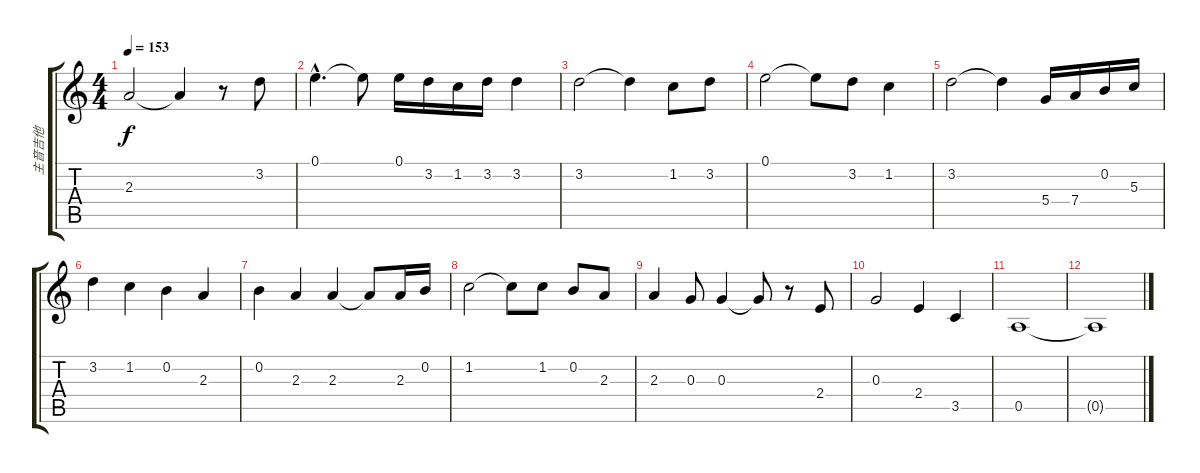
\track ("主音吉他" "主音吉他") {instrument acousticguitarsteel}
\staff {score tabs}
\tuning (E4 B3 G3 D3 A2 E2) {hide}
\ts (4 4)
\tempo 153
\clef g2
\ks c
2.3.2{dy f} 2.3{t}.4 r.8 3.2.8 |
0.1{hac}.4{d} 0.1{t}.8 0.1.16 3.2.16 1.2.16 3.2.16 3.2.4 |
3.2.2 3.2{t}.4 1.2.8 3.2.8 |
0.1.2 0.1{t}.8 3.2.8 1.2.4 |
3.2.2 3.2{t}.4 5.4.16 7.4.16 0.2.16 5.3.16 |
3.2.4 1.2.4 0.2.4 2.3.4 |
0.2.4 2.3.4 2.3.4 2.3{t}.8 2.3.16 0.2.16 |
1.2.2 1.2{t}.8 1.2.8 0.2.8 2.3.8 |
2.3.4 0.3.8 0.3.4 0.3{t}.8 r.8 2.4.8 |
0.3.2 2.4.4 3.5.4 |
0.5.1 |
0.5{t}.1
